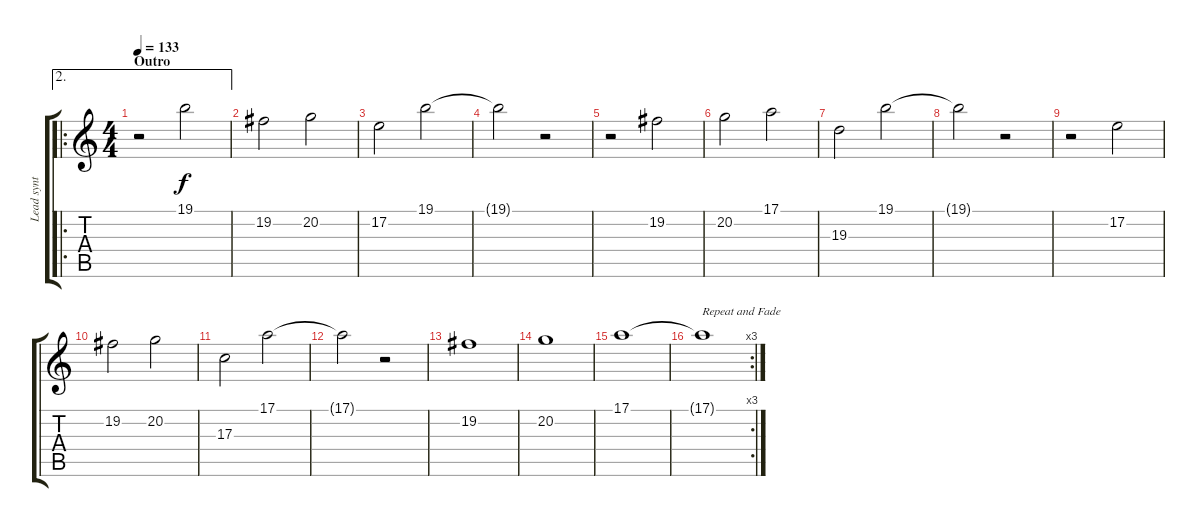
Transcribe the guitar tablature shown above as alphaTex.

\track ("Lead synt 2" "Lead synt ") {instrument lead1square}
\staff {score tabs}
\tuning (E4 B3 G3 D3 A2 E2) {hide}
\ae 2
\ro
\ts (4 4)
\section ("" "Outro")
\tempo 133
\clef g2
\ks c
r.2{dy f} 19.1.2 |
19.2.2 20.2.2 |
17.2.2 19.1.2 |
19.1{t}.2 r.2 |
r.2 19.2.2 |
20.2.2 17.1.2 |
19.3.2 19.1.2 |
19.1{t}.2 r.2 |
r.2 17.2.2 |
19.2.2 20.2.2 |
17.3.2 17.1.2 |
17.1{t}.2 r.2 |
19.2.1 |
20.2.1 |
17.1.1 |
\rc 3
17.1{t}.1{txt "Repeat and Fade"}
